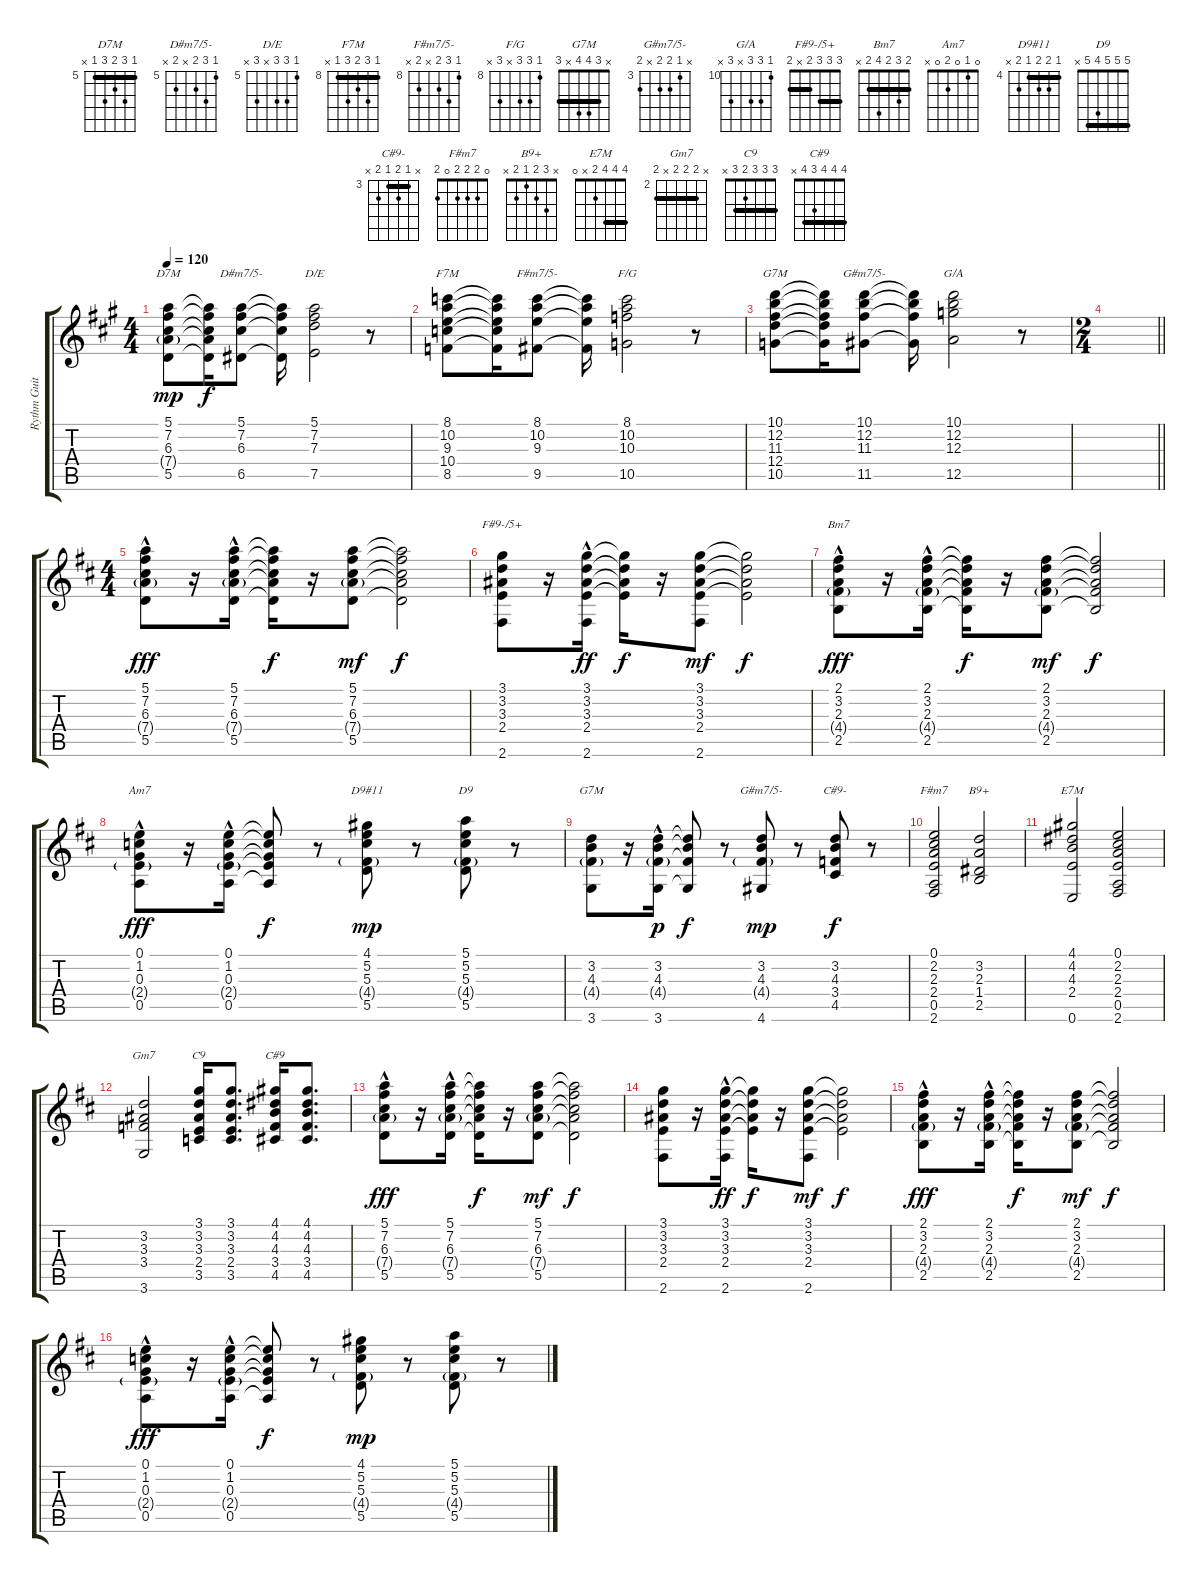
\track ("Rythm Guitar" "Rythm Guit") {instrument electricguitarjazz}
\staff {score tabs}
\tuning (E4 B3 G3 D3 A2 E2) {hide}
\chord ("D7M" 5 7 6 7 5 x) {firstfret 5 barre 5}
\chord ("D#m7/5-" 5 7 6 x 6 x) {firstfret 5}
\chord ("D/E" 5 7 7 x 7 x) {firstfret 5}
\chord ("F7M" 8 10 9 10 8 x) {firstfret 8 barre 8}
\chord ("F#m7/5-" 8 10 9 x 9 x) {firstfret 8}
\chord ("F/G" 8 10 10 x 10 x) {firstfret 8}
\chord ("G7M" 10 12 11 12 10 x) {firstfret 10 barre 10}
\chord ("G#m7/5-" 10 12 11 x 11 x) {firstfret 10}
\chord ("G/A" 10 12 12 x 12 x) {firstfret 10}
\chord ("F#9-/5+" 3 3 3 2 x 2) {barre (2 3)}
\chord ("Bm7" 2 3 2 4 2 x) {barre 2}
\chord ("Am7" 0 1 0 2 0 x)
\chord ("D9#11" 4 5 5 4 5 x) {firstfret 4 barre 4}
\chord ("D9" 5 5 5 4 5 x) {barre 5}
\chord ("G7M" x 3 4 4 x 3) {barre 3}
\chord ("G#m7/5-" x 3 4 4 x 4) {firstfret 3}
\chord ("C#9-" x 3 4 3 4 x) {firstfret 3 barre 3}
\chord ("F#m7" 0 2 2 2 0 2)
\chord ("B9+" x 3 2 1 2 x)
\chord ("E7M" 4 4 4 2 x 0) {barre 4}
\chord ("Gm7" x 3 3 3 x 3) {firstfret 2 barre 3}
\chord ("C9" 3 3 3 2 3 x) {barre 3}
\chord ("C#9" 4 4 4 3 4 x) {barre 4}
\ts (4 4)
\tempo 120
\clef g2
\ks a
(5.1 7.2 6.3 7.4{g} 5.5).8{ch "D7M" dy mp} (5.1{t} 7.2{t} 6.3{t} 7.4{t} 5.5{t}).16{dy f} (5.1 7.2 6.3 6.5).8{ch "D#m7/5-"} (5.1{t} 7.2{t} 6.3{t} 6.5{t}).16 (5.1 7.2 7.3 7.5).2{ch "D/E"} r.8 |
(8.1 10.2 9.3 10.4 8.5).8{ch "F7M"} (8.1{t} 10.2{t} 9.3{t} 10.4{t} 8.5{t}).16 (8.1 10.2 9.3 9.5).8{ch "F#m7/5-"} (8.1{t} 10.2{t} 9.3{t} 9.5{t}).16 (8.1 10.2 10.3 10.5).2{ch "F/G"} r.8 |
(10.1 12.2 11.3 12.4 10.5).8{ch "G7M"} (10.1{t} 12.2{t} 11.3{t} 12.4{t} 10.5{t}).16 (10.1 12.2 11.3 11.5).8{ch "G#m7/5-"} (10.1{t} 12.2{t} 11.3{t} 11.5{t}).16 (10.1 12.2 12.3 12.5).2{ch "G/A"} r.8 |
\ts (2 4)
\barLineRight lightlight
|
\ts (4 4)
\ks d
(5.1{hac} 7.2 6.3 7.4{g} 5.5{hac}).8{dy fff} r.16 (5.1{hac} 7.2{hac} 6.3{hac} 7.4{g} 5.5{hac}).16{beam split} (5.1{t} 7.2{t} 6.3{t} 7.4{t} 5.5{t}).16{dy f beam Down} r.16{beam merge} (5.1 7.2 6.3 7.4{g} 5.5).8{dy mf} (5.1{t} 7.2{t} 6.3{t} 7.4{t} 5.5{t}).2{dy f beam Down} |
(3.1 3.2 3.3 2.4 2.6).8{ch "F#9-/5+" beam Down} r.16 (3.1{hac} 3.2{hac} 3.3{hac} 2.4 2.6).16{dy ff beam Down beam split} (3.1{t} 3.2{t} 3.3{t} 2.4{t}).16{dy f beam Down} r.16{beam merge} (3.1 3.2 3.3 2.4 2.6).8{dy mf beam Down} (3.1{t} 3.2{t} 3.3{t} 2.4{t}).2{dy f} |
(2.1{hac} 3.2{hac} 2.3{hac} 4.4{g} 2.5{hac}).8{ch "Bm7" dy fff beam Down} r.16 (2.1{hac} 3.2{hac} 2.3{hac} 4.4{g} 2.5{hac}).16{beam Down beam split} (2.1{t} 3.2{t} 2.3{t} 4.4{t} 2.5{t}).16{dy f beam Down} r.16{beam merge} (2.1 3.2 2.3 4.4{g} 2.5).8{dy mf} (2.1{t} 3.2{t} 2.3{t} 4.4{t} 2.5{t}).2{dy f} |
(0.1{hac} 1.2{hac} 0.3{hac} 2.4{g} 0.5{hac}).8{ch "Am7" dy fff beam Down} r.16 (0.1{hac} 1.2{hac} 0.3{hac} 2.4{g} 0.5{hac}).16{beam Down} (0.1{t} 1.2{t} 0.3{t} 2.4{t} 0.5{t}).8{dy f} r.8{beam merge} (4.1 5.2 5.3 4.4{g} 5.5).8{ch "D9#11" dy mp} r.8 (5.1 5.2 5.3 4.4{g} 5.5).8{ch "D9"} r.8 |
(3.2 4.3 4.4{g} 3.6).8{ch "G7M" beam Down} r.16 (3.2{hac} 4.3{hac} 4.4{g} 3.6).16{dy p beam Down} (3.2{t} 4.3{t} 4.4{t} 3.6{t}).8{dy f} r.8{beam merge} (3.2 4.3 4.4{g} 4.6).8{ch "G#m7/5-" dy mp} r.8 (3.2 4.3 3.4 4.5).8{ch "C#9-" dy f} r.8 |
(0.1 2.2 2.3 2.4 0.5 2.6).2{ch "F#m7"} (3.2 2.3 1.4 2.5).2{ch "B9+"} |
(4.1 4.2 4.3 2.4 0.6).2{ch "E7M"} (0.1 2.2 2.3 2.4 0.5 2.6).2 |
(3.2 3.3 3.4 3.6).2{ch "Gm7"} (3.1 3.2 3.3 2.4 3.5).16{ch "C9"} (3.1 3.2 3.3 2.4 3.5).8{d} (4.1 4.2 4.3 3.4 4.5).16{ch "C#9"} (4.1 4.2 4.3 3.4 4.5).8{d} |
(5.1{hac} 7.2 6.3 7.4{g} 5.5{hac}).8{dy fff} r.16 (5.1{hac} 7.2{hac} 6.3{hac} 7.4{g} 5.5{hac}).16{beam split} (5.1{t} 7.2{t} 6.3{t} 7.4{t} 5.5{t}).16{dy f beam Down} r.16{beam merge} (5.1 7.2 6.3 7.4{g} 5.5).8{dy mf} (5.1{t} 7.2{t} 6.3{t} 7.4{t} 5.5{t}).2{dy f beam Down} |
(3.1 3.2 3.3 2.4 2.6).8{beam Down} r.16 (3.1{hac} 3.2{hac} 3.3{hac} 2.4 2.6).16{dy ff beam Down beam split} (3.1{t} 3.2{t} 3.3{t} 2.4{t}).16{dy f beam Down} r.16{beam merge} (3.1 3.2 3.3 2.4 2.6).8{dy mf beam Down} (3.1{t} 3.2{t} 3.3{t} 2.4{t}).2{dy f} |
(2.1{hac} 3.2{hac} 2.3{hac} 4.4{g} 2.5{hac}).8{dy fff beam Down} r.16 (2.1{hac} 3.2{hac} 2.3{hac} 4.4{g} 2.5{hac}).16{beam Down beam split} (2.1{t} 3.2{t} 2.3{t} 4.4{t} 2.5{t}).16{dy f beam Down} r.16{beam merge} (2.1 3.2 2.3 4.4{g} 2.5).8{dy mf} (2.1{t} 3.2{t} 2.3{t} 4.4{t} 2.5{t}).2{dy f} |
(0.1{hac} 1.2{hac} 0.3{hac} 2.4{g} 0.5{hac}).8{dy fff beam Down} r.16 (0.1{hac} 1.2{hac} 0.3{hac} 2.4{g} 0.5{hac}).16{beam Down} (0.1{t} 1.2{t} 0.3{t} 2.4{t} 0.5{t}).8{dy f} r.8{beam merge} (4.1 5.2 5.3 4.4{g} 5.5).8{dy mp} r.8 (5.1 5.2 5.3 4.4{g} 5.5).8 r.8
